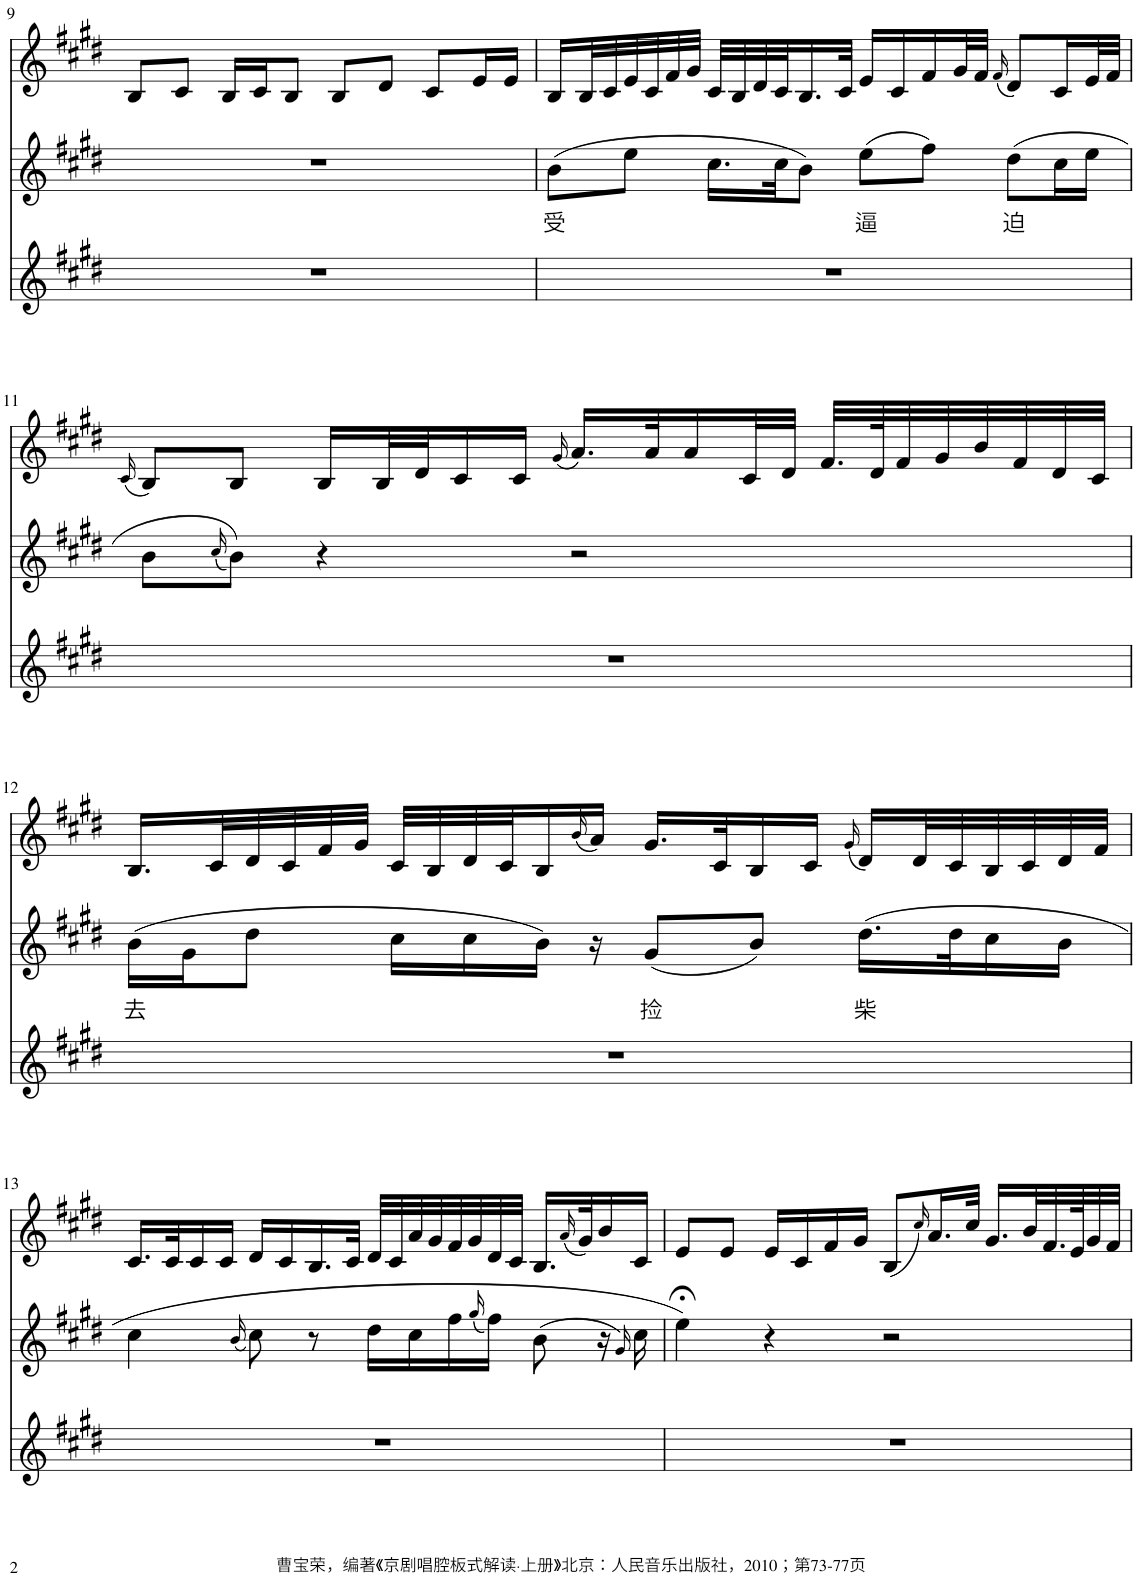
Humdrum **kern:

**kern	**kern	**text	**kern
*part3	*part2	*part2	*part1
*staff3	*staff2	*staff2	*staff1
*I"Piano	*I"Piano	*	*I"Piano
*I'Pno	*I'Pno	*	*I'Pno
!!LO:PB:g=z
*clefG2	*clefG2	*	*clefG2
*k[f#c#g#d#]	*k[f#c#g#d#]	*	*k[f#c#g#d#]
*M4/4	*M4/4	*	*M4/4
=9	=9	=9	=9
1r	1r	.	8B/L
.	.	.	8c#/J
.	.	.	16B/LL
.	.	.	16c#/J
.	.	.	8B/J
.	.	.	8B/L
.	.	.	8d#/J
.	.	.	8c#/L
.	.	.	16e/L
.	.	.	16e/JJ
=10	=10	=10	=10
!	!	!LO:LY:b	!
1r	(8b\L	受	16B/LL
.	.	.	32B/L
.	.	.	32c#/
.	8ee\J	.	32e/
.	.	.	32c#/
.	.	.	32f#/
.	.	.	32g#/JJJ
.	16.cc#\LL	.	32c#/LLL
.	.	.	32B/
.	.	.	32d#/
.	32cc#\JK	.	32c#/J
.	8b\J)	.	16.B/
.	.	.	32c#/JJk
!	!	!LO:LY:b	!
.	(8ee\L	逼	16e/LL
.	.	.	16c#/
.	8ff#\J)	.	16f#/
.	.	.	32g#/L
.	.	.	32f#/JJJ
.	.	.	(16qf#/
!	!	!LO:LY:b	!
.	(8dd#\L	迫	8d#/L)
.	16cc#\L	.	16c#/L
.	16ee\JJ	.	32e/L
.	.	.	32f#/JJJ
!!LO:LB:g=z
=11	=11	=11	=11
.	.	.	(16qc#/
1r	8b\L	.	8B/L)
.	(16qcc#/	.	.
.	8b\J))	.	8B/J
.	4r	.	16B/LL
.	.	.	32B/L
.	.	.	32d#/J
.	.	.	16c#/
.	.	.	16c#/JJ
.	.	.	(16qg#/
.	2r	.	16.a/LL)
.	.	.	32a/K
.	.	.	16a/
.	.	.	32c#/L
.	.	.	32d#/JJJ
.	.	.	32.f#/LLL
.	.	.	64d#/K
.	.	.	32f#/
.	.	.	32g#/
.	.	.	32b/
.	.	.	32f#/
.	.	.	32d#/
.	.	.	32c#/JJJ
!!LO:LB:g=z
=12	=12	=12	=12
!	!	!LO:LY:b	!
1r	(16b\LL	去	16.B/LL
.	16g#\J	.	.
.	.	.	32c#/L
.	8dd#\J	.	32d#/
.	.	.	32c#/
.	.	.	32f#/
.	.	.	32g#/JJJ
.	16cc#\LL	.	32c#/LLL
.	.	.	32B/
.	16cc#\	.	32d#/
.	.	.	32c#/J
.	16b\JJ)	.	16B/
.	.	.	(16qb/
.	16r	.	16a/JJ)
!	!	!LO:LY:b	!
.	(8g#/L	捡	16.g#/LL
.	.	.	32c#/K
.	8b/J)	.	16B/
.	.	.	16c#/JJ
.	.	.	(16qg#/
!	!	!LO:LY:b	!
.	(16.dd#\LL	柴	16d#/LL)
.	.	.	32d#/L
.	32dd#\K	.	32c#/
.	16cc#\	.	32B/
.	.	.	32c#/
.	16b\JJ	.	32d#/
.	.	.	32f#/JJJ
!!LO:LB:g=z
=13	=13	=13	=13
1r	4cc#\	.	16.c#/LL
.	.	.	32c#/K
.	.	.	16c#/
.	.	.	16c#/JJ
.	(16qb/	.	.
.	8cc#\)	.	16d#/LL
.	.	.	16c#/
.	8r	.	16.B/
.	.	.	32c#/JJk
.	16dd#\LL	.	32d#/LLL
.	.	.	32c#/
.	16cc#\	.	32a/
.	.	.	32g#/
.	16ff#\	.	32f#/
.	.	.	32g#/
.	(16qgg#/	.	.
.	16ff#\JJ)	.	32d#/
.	.	.	32c#/JJJ
.	(8b\	.	16.B/LL
.	.	.	(16qa/
.	.	.	32g#/K)
.	16r	.	16b/
.	16qg#/)	.	.
.	16cc#\	.	16c#/JJ
=14	=14	=14	=14
1r	4ee;<\)	.	8e/L
.	.	.	8e/J
.	4r	.	16e/LL
.	.	.	16c#/
.	.	.	16f#/
.	.	.	16g#/JJ
.	2r	.	(8B/L
.	.	.	16qcc#/)
.	.	.	16.a/L
.	.	.	32cc#/JJk
.	.	.	16.g#/LL
.	.	.	32b/L
.	.	.	32.f#/
.	.	.	64e/K
.	.	.	32g#/
.	.	.	32f#/JJJ
=	=	=	=
*-	*-	*-	*-
